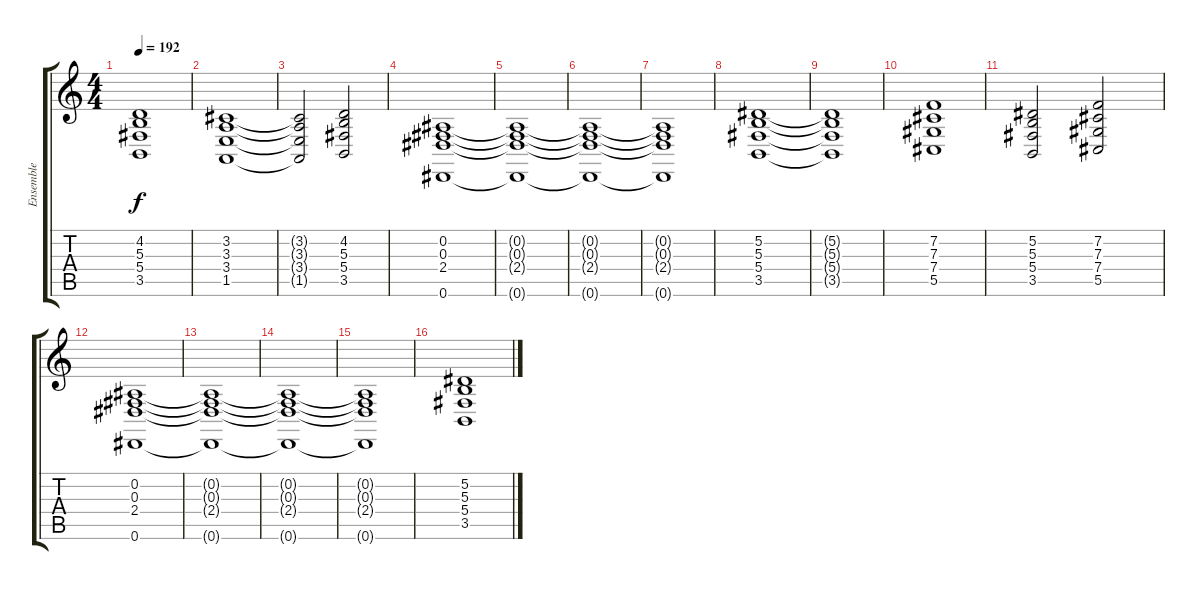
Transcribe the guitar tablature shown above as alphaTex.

\track ("Ensemble" "Ensemble") {instrument stringensemble1}
\staff {score tabs}
\tuning (Eb4 Bb3 Gb3 Db3 Ab2 Eb2) {hide}
\ts (4 4)
\tempo 192
\clef g2
\ks c
(4.2 5.3 5.4 3.5).1{dy f} |
(3.2 3.3 3.4 1.5).1 |
(3.2{t} 3.3{t} 3.4{t} 1.5{t}).2 (4.2 5.3 5.4 3.5).2 |
\section ("" "")
(0.2 0.3 2.4 0.6).1 |
(0.2{t} 0.3{t} 2.4{t} 0.6{t}).1 |
(0.2{t} 0.3{t} 2.4{t} 0.6{t}).1 |
(0.2{t} 0.3{t} 2.4{t} 0.6{t}).1 |
(5.2 5.3 5.4 3.5).1 |
(5.2{t} 5.3{t} 5.4{t} 3.5{t}).1 |
(7.2 7.3 7.4 5.5).1 |
(5.2 5.3 5.4 3.5).2 (7.2 7.3 7.4 5.5).2 |
(0.2 0.3 2.4 0.6).1 |
(0.2{t} 0.3{t} 2.4{t} 0.6{t}).1 |
(0.2{t} 0.3{t} 2.4{t} 0.6{t}).1 |
(0.2{t} 0.3{t} 2.4{t} 0.6{t}).1 |
(5.2 5.3 5.4 3.5).1
